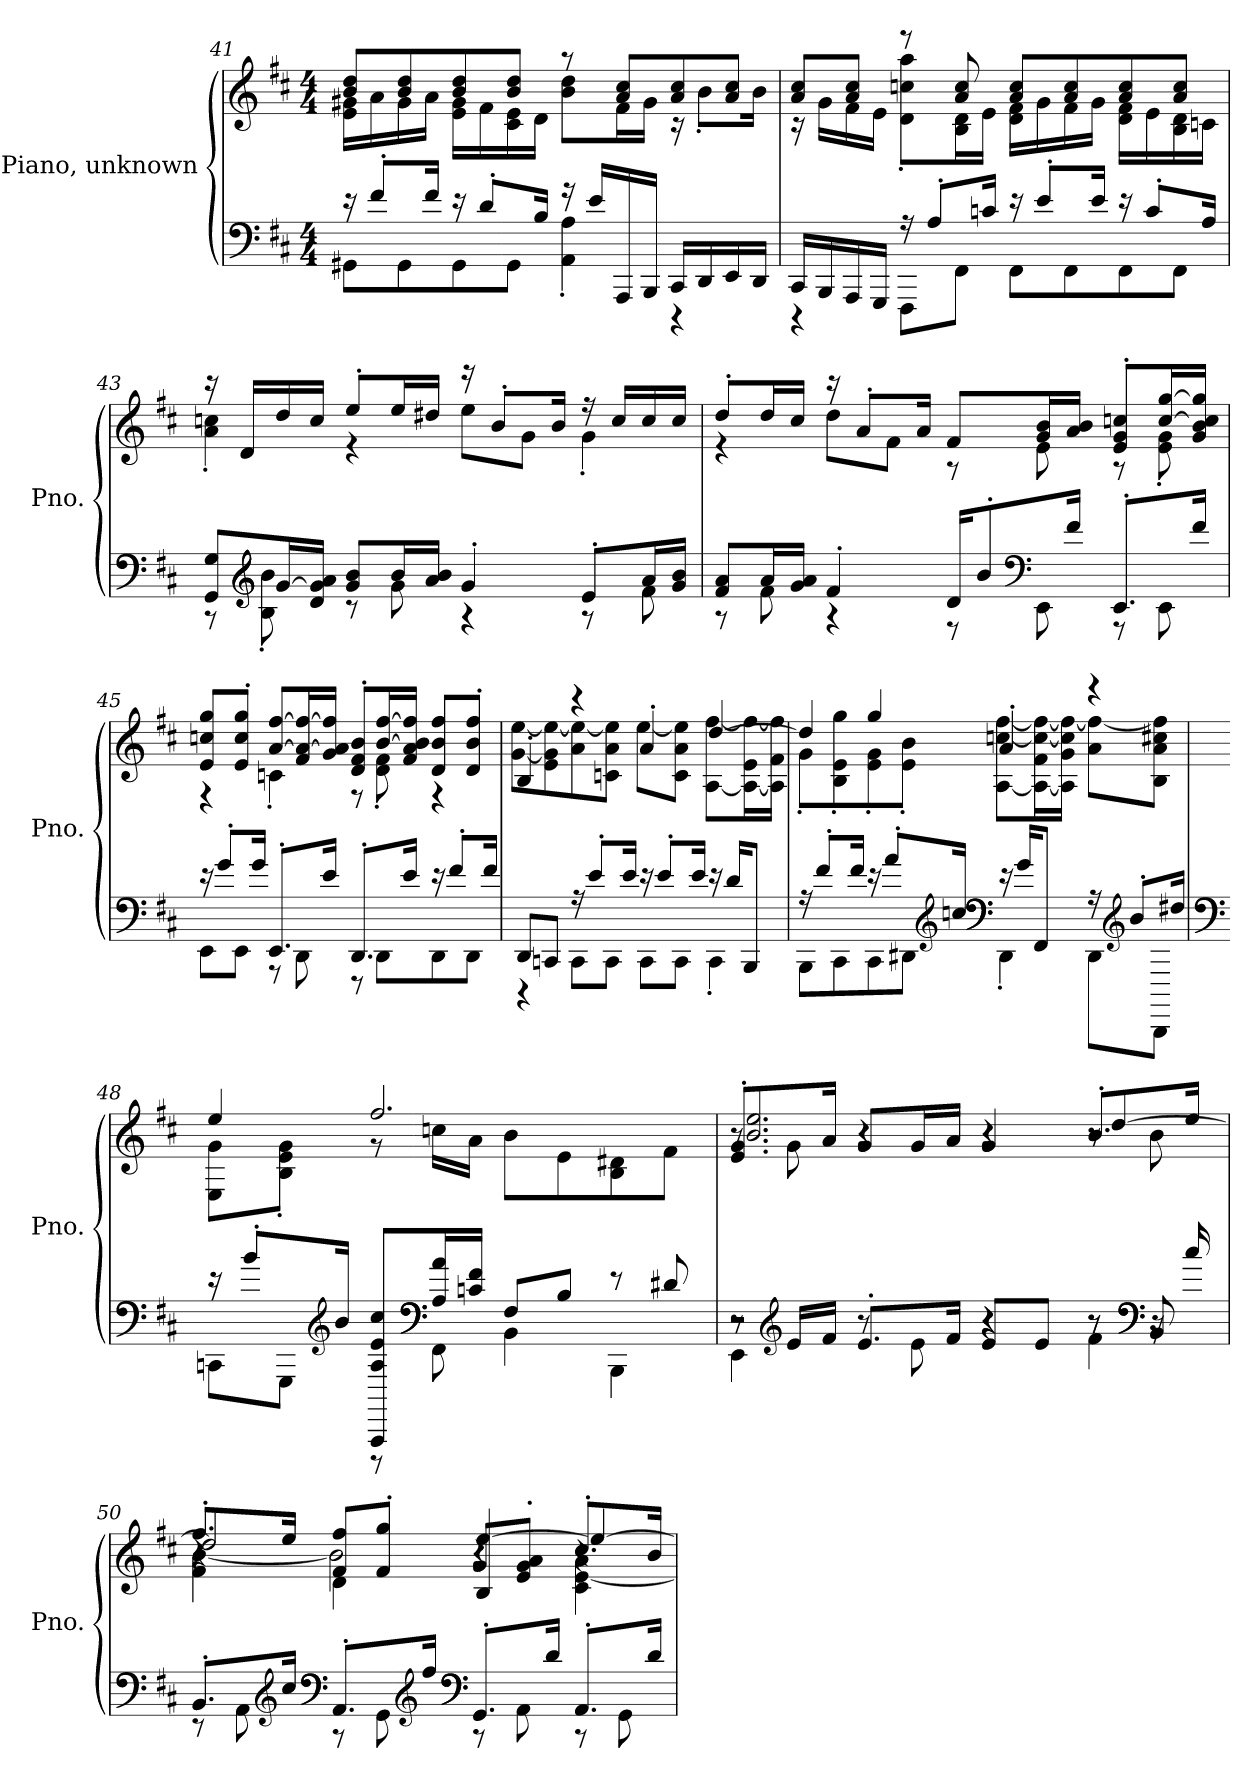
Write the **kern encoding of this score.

**kern	**kern
*part1	*part1
*staff2	*staff1
*I"Piano, unknown	*
*I'Pno.	*
*clefF4	*clefG2
*k[f#c#]	*k[f#c#]
*M4/4	*M4/4
=41	=41
*^	*^
16r	8GG#X\L	8b/ 8dd/L	16e\ 16g#X\LL
8f#'/L	.	.	16a\
.	8GG#\	8b/ 8dd/	16g#\
16f#/Jk	.	.	16a\JJ
16r	8GG#\	8b/ 8dd/	16e\ 16g#\LL
8d'/L	.	.	16f#\
.	8GG#\J	8b/ 8dd/J	16c#\ 16e\
16B/Jk	.	.	16d\JJ
16r	4AA\' 4A\'	8r	8b\ 8dd\L
16e/LL	.	.	.
16AAA/	.	8a/ 8cc#/L	16f#\L
16BBB/JJ	.	.	16g#\JJ
16CC#/LL	4r	8a/ 8cc#/	16r
16DD/	.	.	8b'\L
16EE/	.	8a/ 8cc#/J	.
16DD/JJ	.	.	16b\Jk
!!LO:LB:g=z	!!
=42	=42	=42	=42
16CC#/LL	4r	8a/ 8cc#/L	16r
16BBB/	.	.	16g\LL
16AAA/	.	8a/ 8cc#/J	16f#\
16GGG/JJ	.	.	16e\JJ
16r	8FFF#\L	8r	8d\' 8ccn\' 8aa\'L
8A'/L	.	.	.
.	8FF#\J	8a/ 8cc/	16B\ 16d\L
16cn/Jk	.	.	16e\JJ
16r	8FF#\L	8a/ 8cc/L	16d\ 16f#\LL
8e'/L	.	.	16g\
.	8FF#\	8a/ 8cc/	16f#\
16e/Jk	.	.	16g\JJ
16r	8FF#\	8a/ 8cc/	16d\ 16f#\LL
8c'/L	.	.	16e\
.	8FF#\J	8a/ 8cc/J	16B\ 16d\
16A/Jk	.	.	16cn\JJ
=43	=43	=43	=43
8GG/ 8G/L	8r	16r	4a\' 4ccn\'
.	.	16d/LL	.
*clefG2	*	*	*
[16g/L	8B\' 8b\'	16dd/	.
16d/ 16g/] 16a/JJ	.	16cc/JJ	.
8g/ 8b/L	8r	8ee'/L	4r
16b/L	8g\	16ee/L	.
16a/ 16b/JJ	.	16dd#X/JJ	.
4g'/	4r	16r	8ee\L
.	.	8b'/L	.
.	.	.	8g\J
.	.	16b/Jk	.
8e'/L	8r	16r	4g'\
.	.	16cc/LL	.
16a/L	8f#\	16cc/	.
16g/ 16b/JJ	.	16cc/JJ	.
!!LO:LB:g=z	!!
=44	=44	=44	=44
8f#/ 8a/L	8r	8dd'/L	4r
16a/L	8f#\	16dd/L	.
16g/ 16a/JJ	.	16cc#/JJ	.
4f#'/	4r	16r	8dd\L
.	.	8a'/L	.
.	.	.	8f#\J
.	.	16a/Jk	.
16d/KL	8r	8f#/L	8r
8b'/	.	.	.
*clefF4	*	*	*
.	8EE\	16g/ 16b/L	8e\
16f#/Jk	.	16a/ 16b/JJ	.
8.EE'/L	8r	8e/' 8g/' 8ccn/'L	8r
.	8EE\	[16cc/ [16gg/L	8e\' 8g\'
16f#/Jk	.	16g/ 16b/ 16cc/] 16gg/]JJ	.
=45	=45	=45	=45
16r	8EE\L	8e/ 8ccn/ 8gg/L	4r
8g'/L	.	.	.
.	8EE\J	8e/' 8cc/' 8gg/'J	.
16g/Jk	.	.	.
8.EE'/L	8r	[8a/ [8ff#/L	4cn'\
.	8DD\	16f#/ 16a/_ 16ff#/_L	.
16e/Jk	.	16g/ 16a/] 16ff#/]JJ	.
8.DD'/L	8r	8d/' 8f#/' 8b/'L	8r
.	8DD\L	[16b/ [16ff#/L	8d\' 8f#\'
16e/Jk	.	16f#/ 16a/ 16b/] 16ff#/]JJ	.
16r	8DD\	8d/ 8b/ 8ff#/L	4r
8f#'/L	.	.	.
.	8DD\J	8d/' 8b/' 8ff#/'J	.
16f#/Jk	.	.	.
!!LO:LB:g=z	!!
=46	=46	=46	=46
8DD/L	4r	4B'/	[8g\ [8ee\L
8CCn/J	.	.	8e\ 8g\] 8ee\_
16r	8CC\L	4r	8a\ 8ee\_
8e'/L	.	.	.
.	8CC\J	.	8cn\ 8a\ 8ee\]J
16e/Jk	.	.	.
16r	8CC\L	4a'/	[8ee\L
8e'/L	.	.	.
.	8CC\J	.	8c\ 8a\ 8ee\]J
16e/Jk	.	.	.
16r	4CC'\	[4dd/	[8A\ [8ff#\L
16d/KL	.	.	.
8BBB/J	.	.	16A\_ 16e\ 16ff#\_L
.	.	.	16A\] 16f#\ 16ff#\]JJ
=47	=47	=47	=47
16r	8BBB\L	4dd/]	8g'\L
8f#'/L	.	.	.
.	8CC#\	.	8B\' 8e\' 8gg\'
16f#/Jk	.	.	.
16r	8CC#\	4gg/	8e\' 8g\'
8a'/L	.	.	.
.	8DD#X\J	.	8e\' 8b\'J
*clefG2	*	*	*
16ccn/Jk	.	.	.
*clefF4	*	*	*
16r	4DD#'\	4a'/	[8A\ [8ccn\ [8ff#\L
16g/KL	.	.	.
8FF#/J	.	.	16A\_ 16f#\ 16cc\_ 16ff#\_L
.	.	.	16A\] 16g\ 16cc\] 16ff#\_JJ
16r	8DD#\L	4r	8a\ 8ff#\_L
*clefG2	*	*	*
8b'/L	.	.	.
.	8BBB\J	.	8B\ 8a\ 8cc#X\ 8ff#\]J
16dd#X/Jk	.	.	.
!!LO:LB:g=z	!!
=48	=48	=48	=48
*clefF4	*	*	*
16r	8CCn\L	4ee/	8E\ 8g\L
8b'/L	.	.	.
.	8GGG\J	.	8B\' 8e\' 8g\'J
*clefG2	*	*	*
16b/Jk	.	.	.
8AAA/ 8A/ 8e/ 8cc#/L	8r	2.ff#/	8r
*clefF4	*	*	*
16A/ 16a/L	8FF#\	.	16ccn\LL
16cn/ 16f#/JJ	.	.	16a\JJ
8F#/L	4BB\	.	8b\L
8B/J	.	.	8e\
8r	4BBB\	.	8B\ 8d#X\
8d#X/	.	.	8f#\J
=49	=49	=49	=49
*	*^	*	*^
8r	4EE\	2r	8.e/' 8.g/'L	8r	2.b/ 2.ee/
*clefG2	*	*	*	*	*
16e/LL	.	.	.	8g\	.
16f#/JJ	.	.	16a/Jk	.	.
8.e'/L	8r	.	8g/L	4r	.
.	8e\	.	16g/L	.	.
16f#/Jk	.	.	16a/JJ	.	.
8e/L	4r	4r	4g/	4r	.
8e/J	.	.	.	.	.
8r	4f#\	8r	8.b'/L	8r	[4dd/
*clefF4	*	*	*	*	*
16r	.	8BB/	.	8b\	.
16cc#/	.	.	16ee/Jk	.	.
*	*v	*v	*	*	*
!!LO:PB:g=z
=50	=50	=50	=50	=50
*	*	*	*	*^
8.BB'/L	8r	8.ff#'/L	4f#\ [4b\	2dd/]	4r
.	8AA\	.	.	.	.
*clefG2	*	*	*	*	*
16cc#/Jk	.	16ee/Jk	.	.	.
*clefF4	*	*	*	*	*
8.AA'/L	8r	8f#/ 8ff#/L	2b\]	.	4d\
.	8GG\	8f#/' 8gg/'J	.	.	.
*clefG2	*	*	*	*	*
16ff#/Jk	.	.	.	.	.
*clefF4	*	*	*	*	*
8.GG'/L	8r	8g/L	.	4B/ [4ee/	4r
.	8AA\	8e/' 8g/' 8a/'J	.	.	.
16d/Jk	.	.	.	.	.
8.AA'/L	8r	8.cc#'/L	4r	4ee/_	4c#\ [4e\ 4a\
.	8GG\	.	.	.	.
16d/Jk	.	16b/Jk	.	.	.
*v	*v	*	*	*	*
*	*v	*v	*v	*v
=	=
*-	*-
